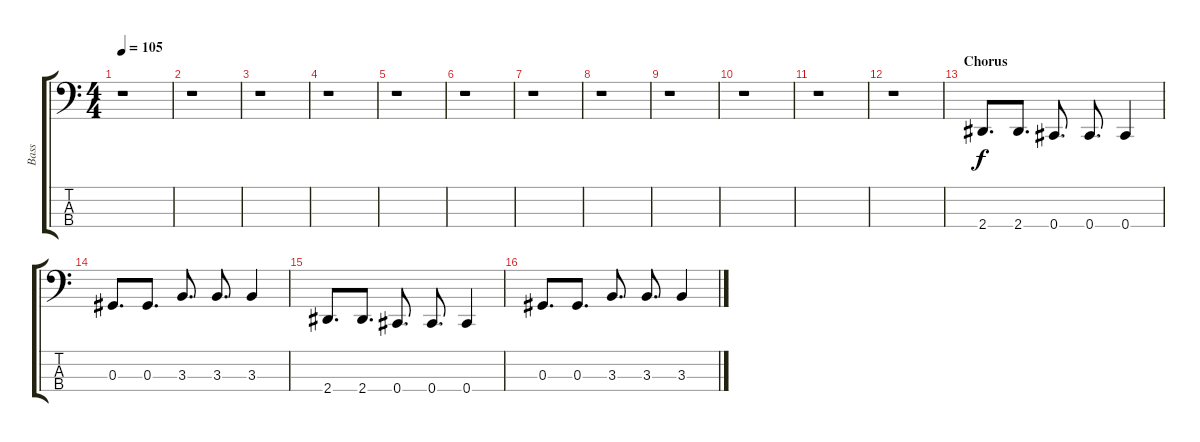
\track ("Bass" "Bass") {instrument electricbassfinger}
\staff {score tabs}
\tuning (Gb2 Db2 Ab1 Db1) {hide}
\ts (4 4)
\tempo 105
\clef f4
\ks c
r.1{dy f} |
r.1 |
r.1 |
r.1 |
r.1 |
r.1 |
r.1 |
r.1 |
r.1 |
r.1 |
r.1 |
r.1 |
\section ("" "Chorus")
2.4.8{d} 2.4.8{d} 0.4.8{d} 0.4.8{d} 0.4.4 |
0.3.8{d} 0.3.8{d} 3.3.8{d} 3.3.8{d} 3.3.4 |
2.4.8{d} 2.4.8{d} 0.4.8{d} 0.4.8{d} 0.4.4 |
0.3.8{d} 0.3.8{d} 3.3.8{d} 3.3.8{d} 3.3.4
